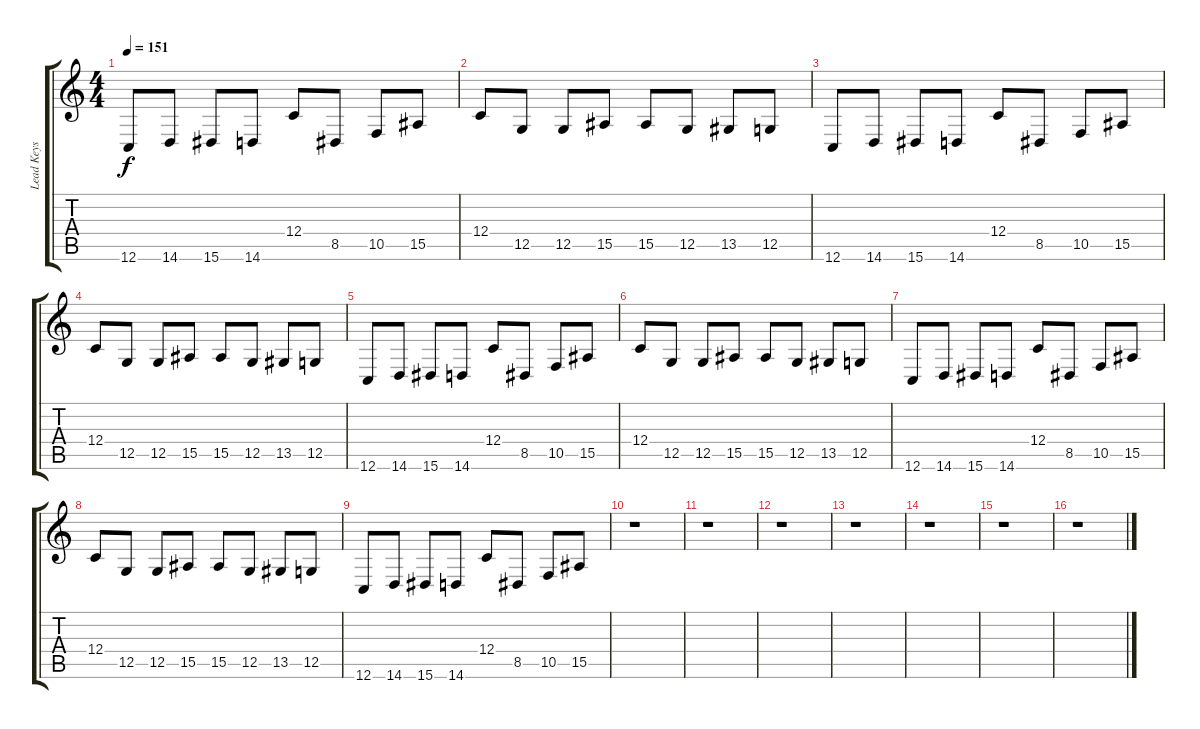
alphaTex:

\track ("Lead Keys" "Lead Keys") {instrument lead5charang}
\staff {score tabs}
\tuning (D4 A3 F3 C3 G2 C2) {hide}
\ts (4 4)
\tempo 151
\clef g2
\ks c
12.6.8{dy f} 14.6.8 15.6.8 14.6.8 12.4.8 8.5.8 10.5.8 15.5.8 |
12.4.8 12.5.8 12.5.8 15.5.8 15.5.8 12.5.8 13.5.8 12.5.8 |
12.6.8 14.6.8 15.6.8 14.6.8 12.4.8 8.5.8 10.5.8 15.5.8 |
12.4.8 12.5.8 12.5.8 15.5.8 15.5.8 12.5.8 13.5.8 12.5.8 |
12.6.8 14.6.8 15.6.8 14.6.8 12.4.8 8.5.8 10.5.8 15.5.8 |
12.4.8 12.5.8 12.5.8 15.5.8 15.5.8 12.5.8 13.5.8 12.5.8 |
12.6.8 14.6.8 15.6.8 14.6.8 12.4.8 8.5.8 10.5.8 15.5.8 |
12.4.8 12.5.8 12.5.8 15.5.8 15.5.8 12.5.8 13.5.8 12.5.8 |
12.6.8 14.6.8 15.6.8 14.6.8 12.4.8 8.5.8 10.5.8 15.5.8 |
r.1 |
r.1 |
r.1 |
r.1 |
r.1 |
r.1 |
r.1
